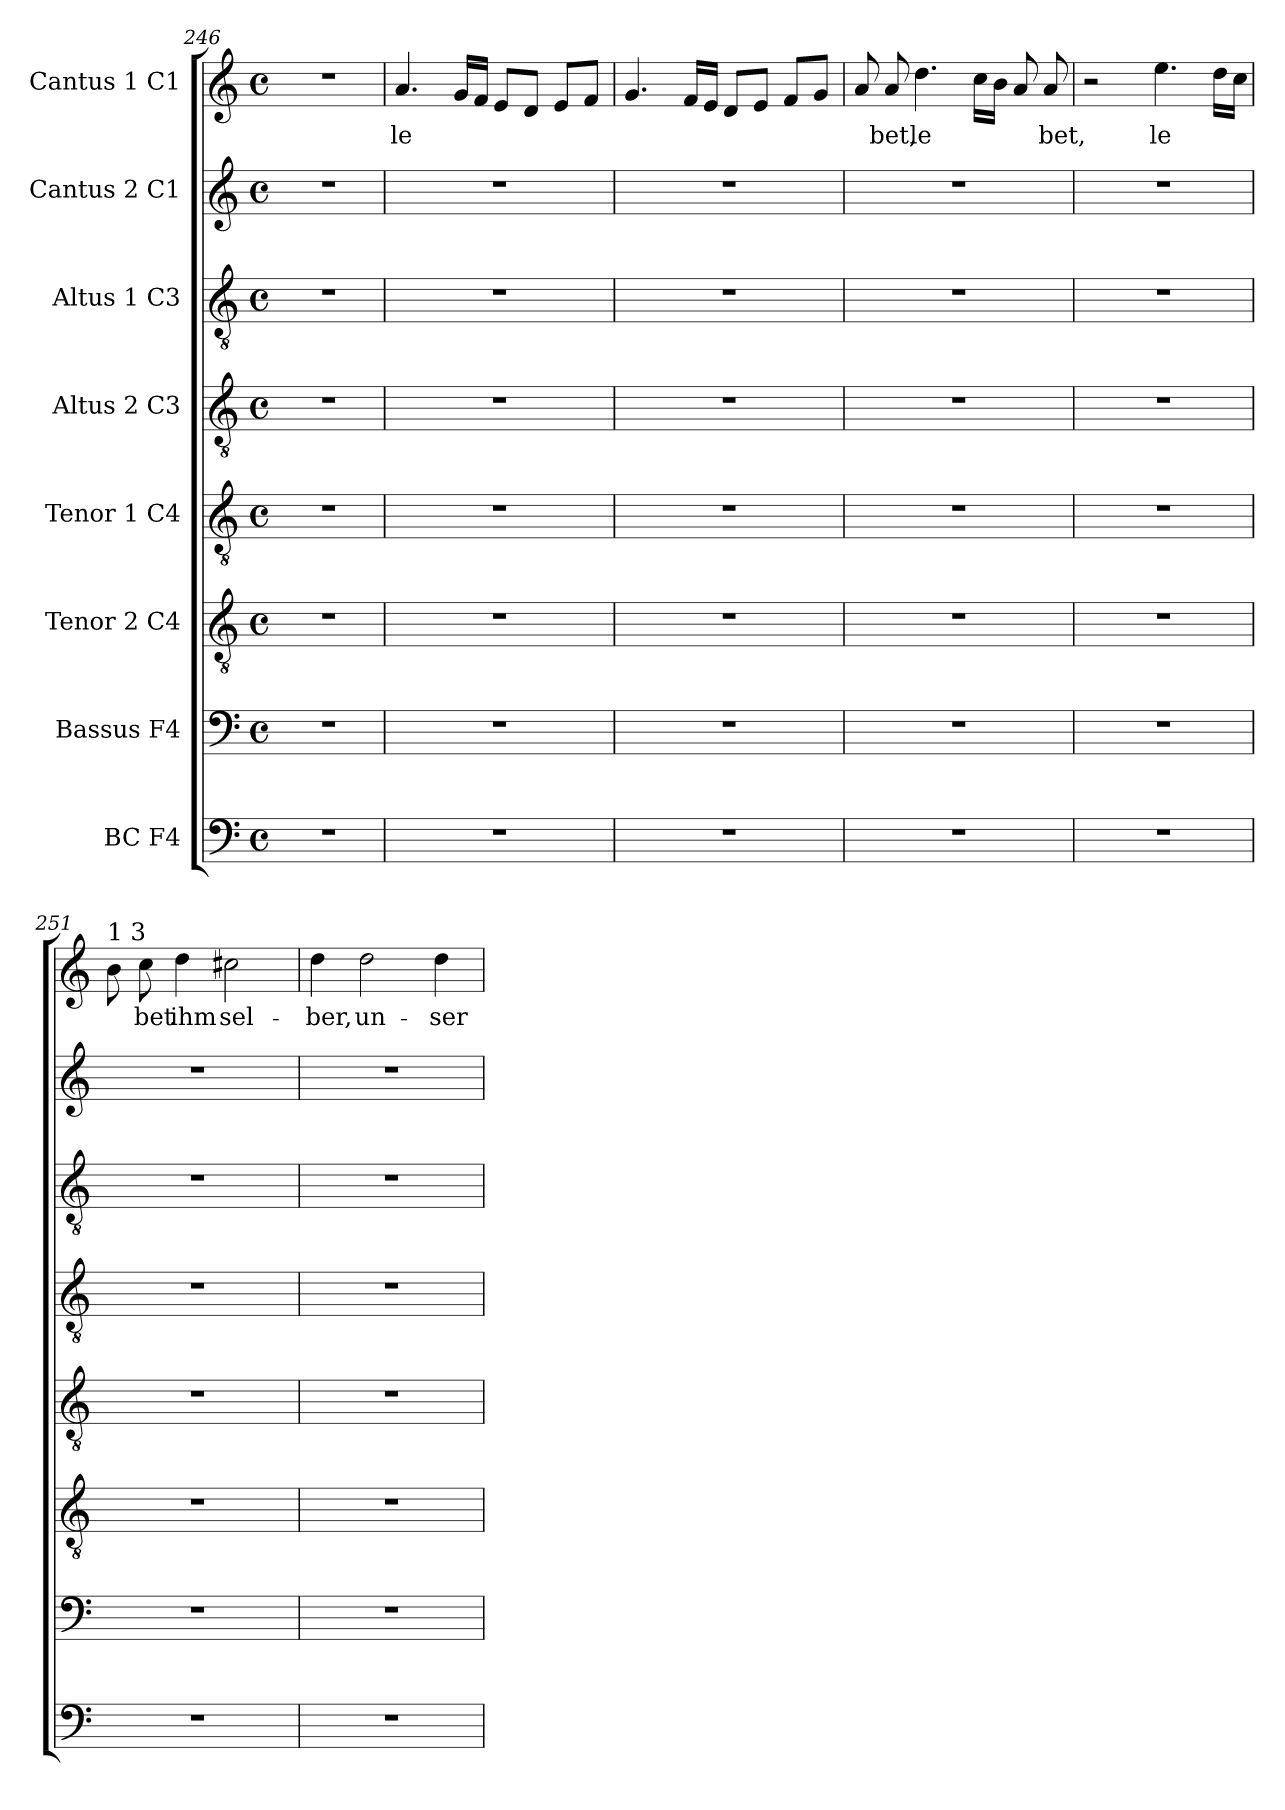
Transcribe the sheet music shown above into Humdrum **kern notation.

**kern	**kern	**kern	**kern	**kern	**kern	**kern	**kern	**text
*part8	*part7	*part6	*part5	*part4	*part3	*part2	*part1	*part1
*staff8	*staff7	*staff6	*staff5	*staff4	*staff3	*staff2	*staff1	*staff1
*I"BC  F4	*I"Bassus  F4	*I"Tenor 2  C4	*I"Tenor 1  C4	*I"Altus 2  C3	*I"Altus 1  C3	*I"Cantus 2  C1	*I"Cantus 1  C1	*
*clefF4	*clefF4	*clefGv2	*clefGv2	*clefGv2	*clefGv2	*clefG2	*clefG2	*
*k[]	*k[]	*k[]	*k[]	*k[]	*k[]	*k[]	*k[]	*
*C:	*C:	*C:	*C:	*C:	*C:	*C:	*C:	*
*M4/4	*M4/4	*M4/4	*M4/4	*M4/4	*M4/4	*M4/4	*M4/4	*
*met(c)	*met(c)	*met(c)	*met(c)	*met(c)	*met(c)	*met(c)	*met(c)	*
=246	=246	=246	=246	=246	=246	=246	=246	=246
1r	1r	1r	1r	1r	1r	1r	1r	.
=247	=247	=247	=247	=247	=247	=247	=247	=247
!	!	!	!	!	!	!	!	!LO:LY:b:cj
1r	1r	1r	1r	1r	1r	1r	4.a/	le-
!	!	!	!	!	!	!	!	!LO:LY:b:cj
.	.	.	.	.	.	.	16g/L	--
!	!	!	!	!	!	!	!	!LO:LY:b:cj
.	.	.	.	.	.	.	16f/J	--
!	!	!	!	!	!	!	!	!LO:LY:b:cj
.	.	.	.	.	.	.	8e/L	--
!	!	!	!	!	!	!	!	!LO:LY:b:cj
.	.	.	.	.	.	.	8d/J	--
!	!	!	!	!	!	!	!	!LO:LY:b:cj
.	.	.	.	.	.	.	8e/L	--
!	!	!	!	!	!	!	!	!LO:LY:b:cj
.	.	.	.	.	.	.	8f/J	--
=248	=248	=248	=248	=248	=248	=248	=248	=248
!	!	!	!	!	!	!	!	!LO:LY:b:cj
1r	1r	1r	1r	1r	1r	1r	4.g/	--
!	!	!	!	!	!	!	!	!LO:LY:b:cj
.	.	.	.	.	.	.	16f/L	--
!	!	!	!	!	!	!	!	!LO:LY:b:cj
.	.	.	.	.	.	.	16e/J	--
!	!	!	!	!	!	!	!	!LO:LY:b:cj
.	.	.	.	.	.	.	8d/L	--
!	!	!	!	!	!	!	!	!LO:LY:b:cj
.	.	.	.	.	.	.	8e/J	--
!	!	!	!	!	!	!	!	!LO:LY:b:cj
.	.	.	.	.	.	.	8f/L	--
!	!	!	!	!	!	!	!	!LO:LY:b:cj
.	.	.	.	.	.	.	8g/J	--
=249	=249	=249	=249	=249	=249	=249	=249	=249
!	!	!	!	!	!	!	!	!LO:LY:b:cj
1r	1r	1r	1r	1r	1r	1r	8a/	--
!	!	!	!	!	!	!	!	!LO:LY:b:cj
.	.	.	.	.	.	.	8a/	-bet,
!	!	!	!	!	!	!	!	!LO:LY:b:cj
.	.	.	.	.	.	.	4.dd\	le-
!	!	!	!	!	!	!	!	!LO:LY:b:cj
.	.	.	.	.	.	.	16cc\L	--
!	!	!	!	!	!	!	!	!LO:LY:b:cj
.	.	.	.	.	.	.	16b\J	--
!	!	!	!	!	!	!	!	!LO:LY:b:cj
.	.	.	.	.	.	.	8a/	--
!	!	!	!	!	!	!	!	!LO:LY:b:cj
.	.	.	.	.	.	.	8a/	-bet,
=250	=250	=250	=250	=250	=250	=250	=250	=250
1r	1r	1r	1r	1r	1r	1r	2r	.
!	!	!	!	!	!	!	!	!LO:LY:b:cj
.	.	.	.	.	.	.	4.ee\	le-
!	!	!	!	!	!	!	!	!LO:LY:b:cj
.	.	.	.	.	.	.	16dd\L	--
!	!	!	!	!	!	!	!	!LO:LY:b:cj
.	.	.	.	.	.	.	16cc\J	--
!!LO:LB:g=z
=251	=251	=251	=251	=251	=251	=251	=251	=251
!	!	!	!	!	!	!	!LO:TX:a:t=1 3	!
!	!	!	!	!	!	!	!	!LO:LY:b:cj
1r	1r	1r	1r	1r	1r	1r	8b\	--
!	!	!	!	!	!	!	!	!LO:LY:b:cj
.	.	.	.	.	.	.	8cc\	-bet
!	!	!	!	!	!	!	!	!LO:LY:b:cj
.	.	.	.	.	.	.	4dd\	ihm
!	!	!	!	!	!	!	!	!LO:LY:b:cj
.	.	.	.	.	.	.	2cc#X\	sel-
=252	=252	=252	=252	=252	=252	=252	=252	=252
!	!	!	!	!	!	!	!	!LO:LY:b:cj
1r	1r	1r	1r	1r	1r	1r	4dd\	-ber,
!	!	!	!	!	!	!	!	!LO:LY:b:cj
.	.	.	.	.	.	.	2dd\	un-
!	!	!	!	!	!	!	!	!LO:LY:b:cj
.	.	.	.	.	.	.	4dd\	-ser
=	=	=	=	=	=	=	=	=
*-	*-	*-	*-	*-	*-	*-	*-	*-
